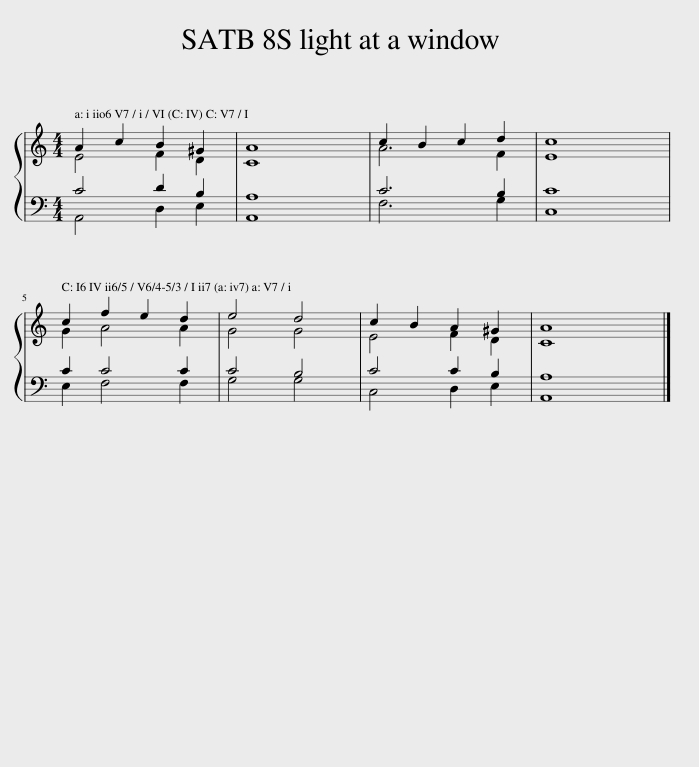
X:1
%%score { ( 1 2 ) | ( 3 4 ) }
L:1/8
M:4/4
I:linebreak $
K:C
V:1 treble
V:2 treble
V:3 bass
V:4 bass
V:1
 A2 c2 B2 ^G2 | A8 | c2 B2 c2 d2 | c8 |$ c2 f2 e2 d2 | %5
 e4 d4 | c2 B2 A2 ^G2 | A8 |] %8
V:2
 E4 F2 D2 | C8 | A6 F2 | E8 |$ G2 A4 A2 | %5
 G4 G4 | E4 F2 D2 | C8 |] %8
V:3
 C4 D2 B,2 | A,8 | C6 B,2 | C8 |$ C2 C4 C2 | %5
 C4 B,4 | C4 C2 B,2 | A,8 |] %8
V:4
 A,,4 D,2 E,2 | A,,8 | F,6 G,2 | C,8 |$ E,2 F,4 F,2 | %5
 G,4 G,4 | C,4 D,2 E,2 | A,,8 |] %8
